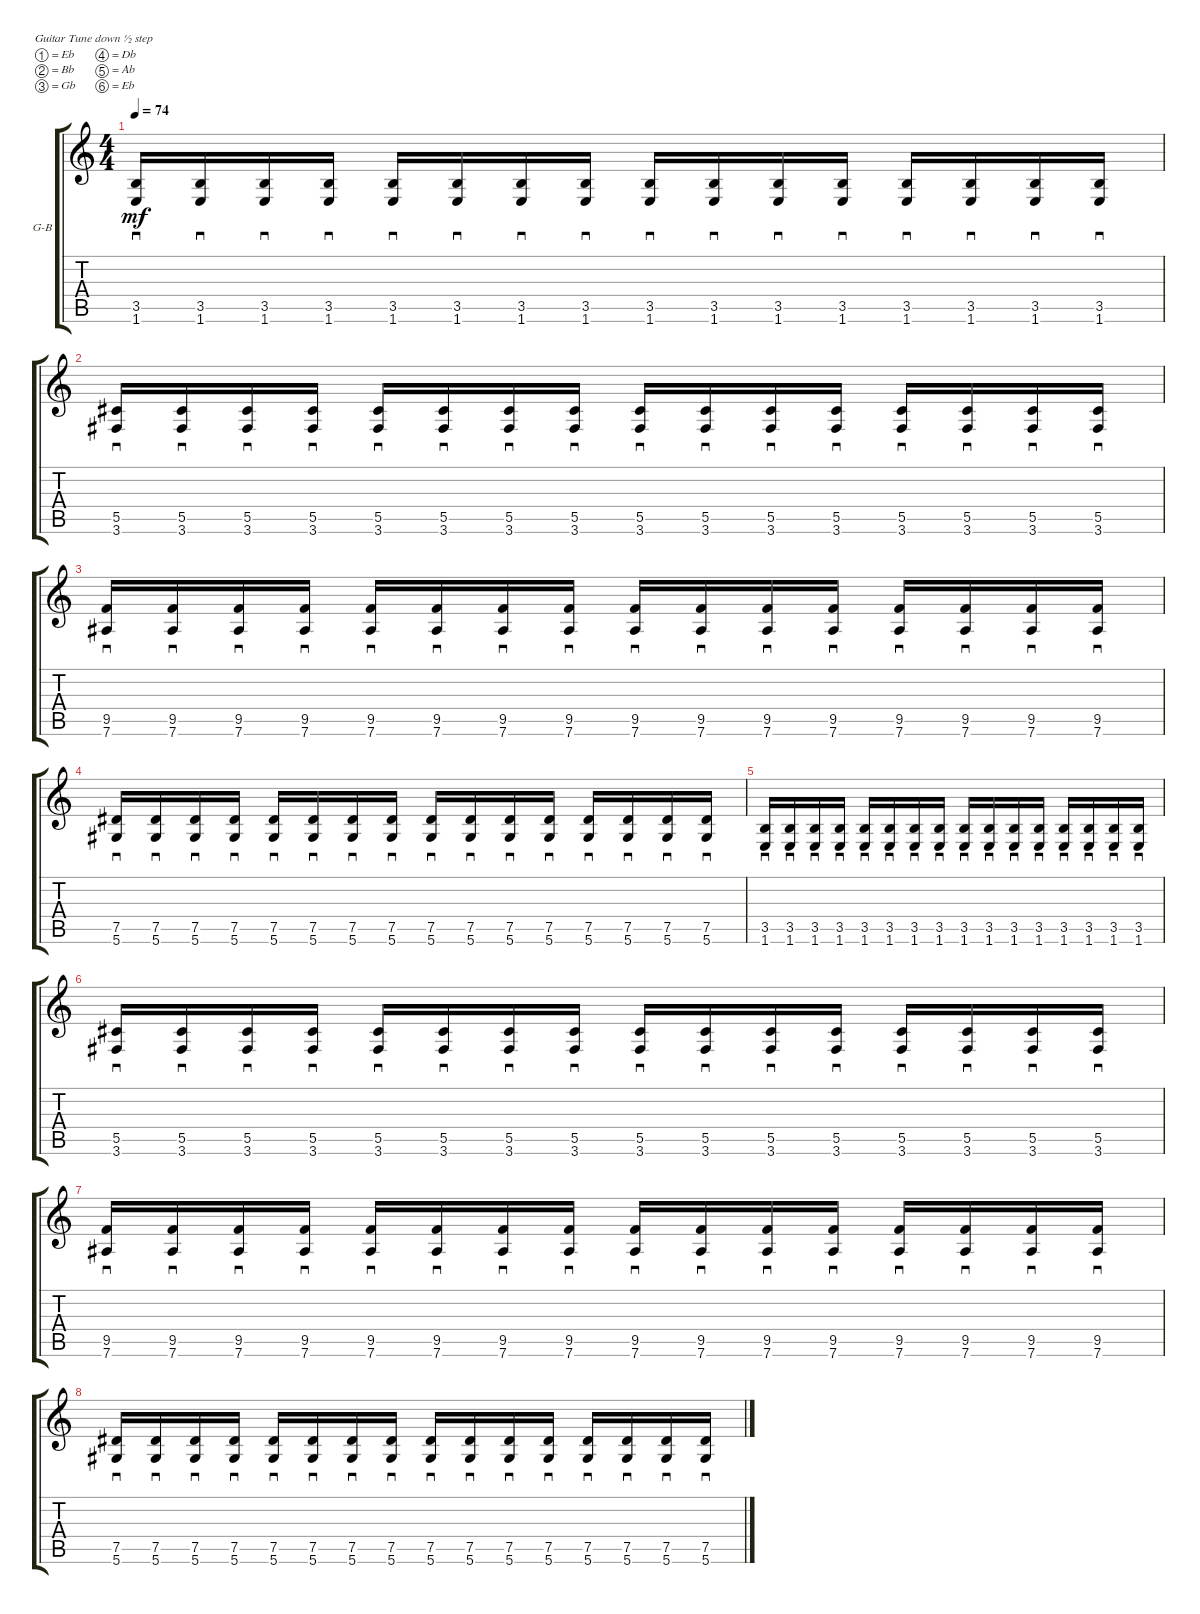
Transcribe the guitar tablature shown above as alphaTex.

\defaultSystemsLayout 4
\bracketExtendMode groupsimilarinstruments
\firstSystemTrackNameOrientation horizontal
\otherSystemsTrackNameOrientation horizontal
\track ("Guitar Base" "G-B") {multiBarRest instrument acousticguitarsteel}
\staff {score tabs}
\tuning (Eb4 Bb3 Gb3 Db3 Ab2 Eb2)
\ts (4 4)
\tempo 74
\clef g2
\ks c
(1.6 3.5).16{sd dy mf} (1.6 3.5).16{sd} (1.6 3.5).16{sd} (1.6 3.5).16{sd} (1.6 3.5).16{sd} (1.6 3.5).16{sd} (1.6 3.5).16{sd} (1.6 3.5).16{sd} (1.6 3.5).16{sd} (1.6 3.5).16{sd} (1.6 3.5).16{sd} (1.6 3.5).16{sd} (1.6 3.5).16{sd} (1.6 3.5).16{sd} (1.6 3.5).16{sd} (1.6 3.5).16{sd} |
(5.5 3.6).16{sd} (5.5 3.6).16{sd} (5.5 3.6).16{sd} (5.5 3.6).16{sd} (5.5 3.6).16{sd} (5.5 3.6).16{sd} (5.5 3.6).16{sd} (5.5 3.6).16{sd} (5.5 3.6).16{sd} (5.5 3.6).16{sd} (5.5 3.6).16{sd} (5.5 3.6).16{sd} (5.5 3.6).16{sd} (5.5 3.6).16{sd} (5.5 3.6).16{sd} (5.5 3.6).16{sd} |
(7.6 9.5).16{sd} (7.6 9.5).16{sd} (7.6 9.5).16{sd} (7.6 9.5).16{sd} (7.6 9.5).16{sd} (7.6 9.5).16{sd} (7.6 9.5).16{sd} (7.6 9.5).16{sd} (7.6 9.5).16{sd} (7.6 9.5).16{sd} (7.6 9.5).16{sd} (7.6 9.5).16{sd} (7.6 9.5).16{sd} (7.6 9.5).16{sd} (7.6 9.5).16{sd} (7.6 9.5).16{sd} |
(5.6 7.5).16{sd} (5.6 7.5).16{sd} (5.6 7.5).16{sd} (5.6 7.5).16{sd} (5.6 7.5).16{sd} (5.6 7.5).16{sd} (5.6 7.5).16{sd} (5.6 7.5).16{sd} (5.6 7.5).16{sd} (5.6 7.5).16{sd} (5.6 7.5).16{sd} (5.6 7.5).16{sd} (5.6 7.5).16{sd} (5.6 7.5).16{sd} (5.6 7.5).16{sd} (5.6 7.5).16{sd} |
(1.6 3.5).16{sd} (1.6 3.5).16{sd} (1.6 3.5).16{sd} (1.6 3.5).16{sd} (1.6 3.5).16{sd} (1.6 3.5).16{sd} (1.6 3.5).16{sd} (1.6 3.5).16{sd} (1.6 3.5).16{sd} (1.6 3.5).16{sd} (1.6 3.5).16{sd} (1.6 3.5).16{sd} (1.6 3.5).16{sd} (1.6 3.5).16{sd} (1.6 3.5).16{sd} (1.6 3.5).16{sd} |
(5.5 3.6).16{sd} (5.5 3.6).16{sd} (5.5 3.6).16{sd} (5.5 3.6).16{sd} (5.5 3.6).16{sd} (5.5 3.6).16{sd} (5.5 3.6).16{sd} (5.5 3.6).16{sd} (5.5 3.6).16{sd} (5.5 3.6).16{sd} (5.5 3.6).16{sd} (5.5 3.6).16{sd} (5.5 3.6).16{sd} (5.5 3.6).16{sd} (5.5 3.6).16{sd} (5.5 3.6).16{sd} |
(7.6 9.5).16{sd} (7.6 9.5).16{sd} (7.6 9.5).16{sd} (7.6 9.5).16{sd} (7.6 9.5).16{sd} (7.6 9.5).16{sd} (7.6 9.5).16{sd} (7.6 9.5).16{sd} (7.6 9.5).16{sd} (7.6 9.5).16{sd} (7.6 9.5).16{sd} (7.6 9.5).16{sd} (7.6 9.5).16{sd} (7.6 9.5).16{sd} (7.6 9.5).16{sd} (7.6 9.5).16{sd} |
(5.6 7.5).16{sd} (5.6 7.5).16{sd} (5.6 7.5).16{sd} (5.6 7.5).16{sd} (5.6 7.5).16{sd} (5.6 7.5).16{sd} (5.6 7.5).16{sd} (5.6 7.5).16{sd} (5.6 7.5).16{sd} (5.6 7.5).16{sd} (5.6 7.5).16{sd} (5.6 7.5).16{sd} (5.6 7.5).16{sd} (5.6 7.5).16{sd} (5.6 7.5).16{sd} (5.6 7.5).16{sd}
